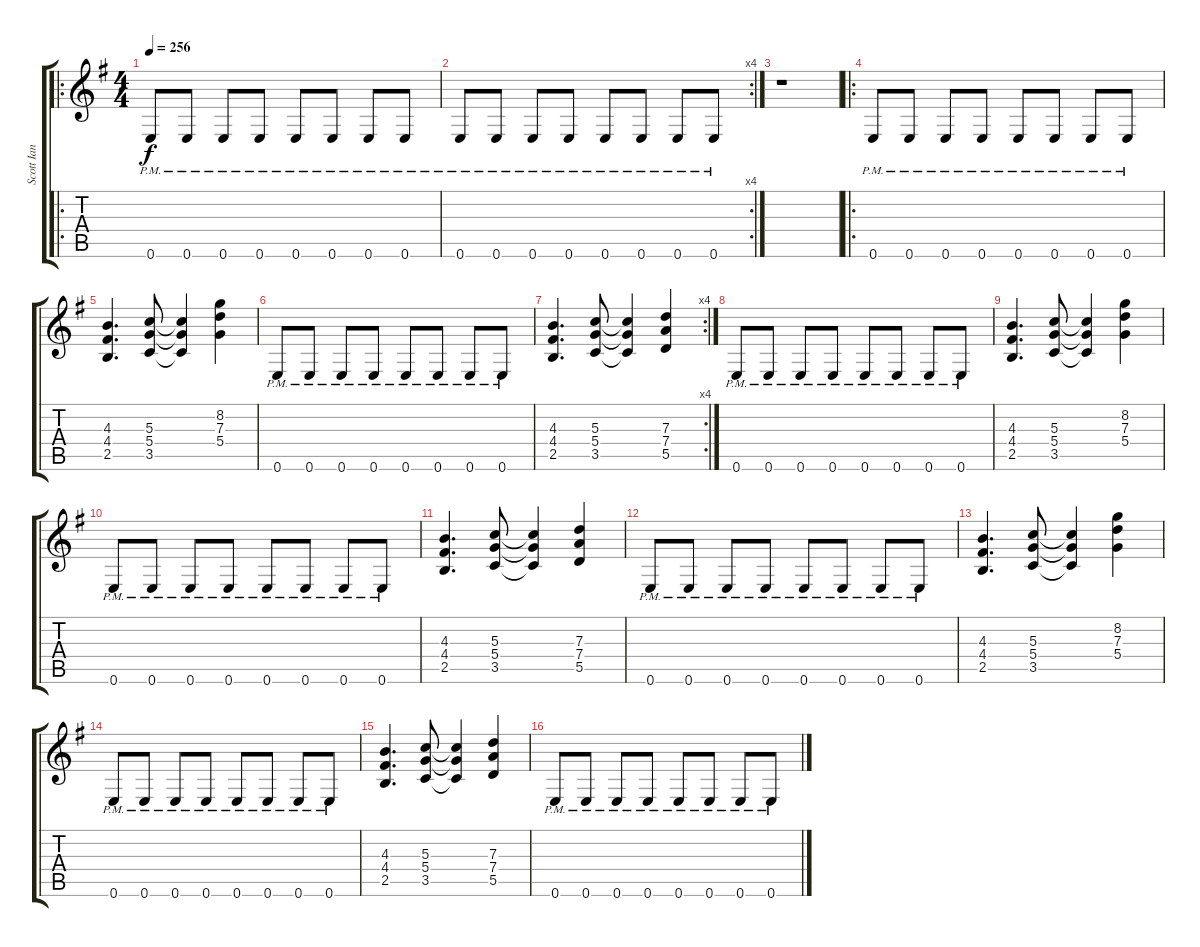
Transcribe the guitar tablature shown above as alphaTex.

\track ("Scott Ian" "Scott Ian") {instrument overdrivenguitar}
\staff {score tabs}
\tuning (E4 B3 G3 D3 A2 E2) {hide}
\ro
\ts (4 4)
\tempo 256
\clef g2
\ks g
0.6{pm}.8{dy f instrument overdrivenguitar} 0.6{pm}.8 0.6{pm}.8 0.6{pm}.8 0.6{pm}.8 0.6{pm}.8 0.6{pm}.8 0.6{pm}.8 |
\rc 4
0.6{pm}.8 0.6{pm}.8 0.6{pm}.8 0.6{pm}.8 0.6{pm}.8 0.6{pm}.8 0.6{pm}.8 0.6{pm}.8 |
r.1 |
\ro
0.6{pm}.8 0.6{pm}.8 0.6{pm}.8 0.6{pm}.8 0.6{pm}.8 0.6{pm}.8 0.6{pm}.8 0.6{pm}.8 |
(4.3 4.4 2.5).4{d} (5.3 5.4 3.5).8 (5.3{t} 5.4{t} 3.5{t}).4 (8.2 7.3 5.4).4 |
0.6{pm}.8 0.6{pm}.8 0.6{pm}.8 0.6{pm}.8 0.6{pm}.8 0.6{pm}.8 0.6{pm}.8 0.6{pm}.8 |
\rc 4
(4.3 4.4 2.5).4{d} (5.3 5.4 3.5).8 (5.3{t} 5.4{t} 3.5{t}).4 (7.3 7.4 5.5).4 |
0.6{pm}.8 0.6{pm}.8 0.6{pm}.8 0.6{pm}.8 0.6{pm}.8 0.6{pm}.8 0.6{pm}.8 0.6{pm}.8 |
(4.3 4.4 2.5).4{d} (5.3 5.4 3.5).8 (5.3{t} 5.4{t} 3.5{t}).4 (8.2 7.3 5.4).4 |
0.6{pm}.8 0.6{pm}.8 0.6{pm}.8 0.6{pm}.8 0.6{pm}.8 0.6{pm}.8 0.6{pm}.8 0.6{pm}.8 |
(4.3 4.4 2.5).4{d} (5.3 5.4 3.5).8 (5.3{t} 5.4{t} 3.5{t}).4 (7.3 7.4 5.5).4 |
0.6{pm}.8 0.6{pm}.8 0.6{pm}.8 0.6{pm}.8 0.6{pm}.8 0.6{pm}.8 0.6{pm}.8 0.6{pm}.8 |
(4.3 4.4 2.5).4{d} (5.3 5.4 3.5).8 (5.3{t} 5.4{t} 3.5{t}).4 (8.2 7.3 5.4).4 |
0.6{pm}.8 0.6{pm}.8 0.6{pm}.8 0.6{pm}.8 0.6{pm}.8 0.6{pm}.8 0.6{pm}.8 0.6{pm}.8 |
(4.3 4.4 2.5).4{d} (5.3 5.4 3.5).8 (5.3{t} 5.4{t} 3.5{t}).4 (7.3 7.4 5.5).4 |
0.6{pm}.8 0.6{pm}.8 0.6{pm}.8 0.6{pm}.8 0.6{pm}.8 0.6{pm}.8 0.6{pm}.8 0.6{pm}.8
